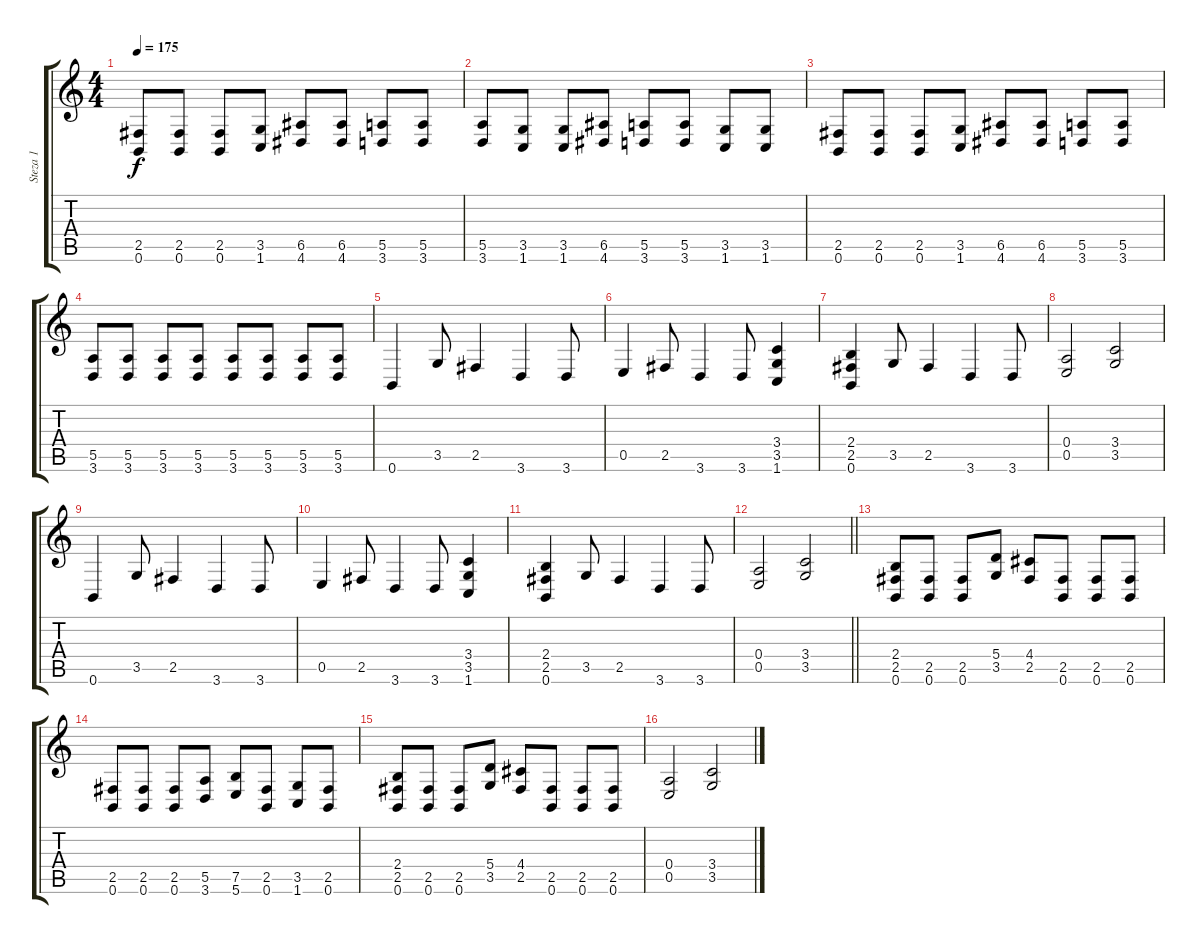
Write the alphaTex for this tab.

\track ("Steza 1" "Steza 1") {instrument distortionguitar}
\staff {score tabs}
\tuning (B3 Gb3 D3 A2 E2 B1) {hide}
\ts (4 4)
\tempo 175
\clef g2
\ks c
(2.5 0.6).8{dy f} (2.5 0.6).8 (2.5 0.6).8 (3.5 1.6).8 (6.5 4.6).8 (6.5 4.6).8 (5.5 3.6).8 (5.5 3.6).8 |
(5.5 3.6).8 (3.5 1.6).8 (3.5 1.6).8 (6.5 4.6).8 (5.5 3.6).8 (5.5 3.6).8 (3.5 1.6).8 (3.5 1.6).8 |
(2.5 0.6).8 (2.5 0.6).8 (2.5 0.6).8 (3.5 1.6).8 (6.5 4.6).8 (6.5 4.6).8 (5.5 3.6).8 (5.5 3.6).8 |
(5.5 3.6).8 (5.5 3.6).8 (5.5 3.6).8 (5.5 3.6).8 (5.5 3.6).8 (5.5 3.6).8 (5.5 3.6).8 (5.5 3.6).8 |
0.6.4 3.5.8 2.5.4 3.6.4 3.6.8 |
0.5.4 2.5.8 3.6.4 3.6.8 (3.4 3.5 1.6).4 |
(2.4 2.5 0.6).4 3.5.8 2.5.4 3.6.4 3.6.8 |
(0.4 0.5).2 (3.4 3.5).2 |
0.6.4 3.5.8 2.5.4 3.6.4 3.6.8 |
0.5.4 2.5.8 3.6.4 3.6.8 (3.4 3.5 1.6).4 |
(2.4 2.5 0.6).4 3.5.8 2.5.4 3.6.4 3.6.8 |
\barLineRight lightlight
(0.4 0.5).2 (3.4 3.5).2 |
\section ("" "")
(2.4 2.5 0.6).8 (2.5 0.6).8 (2.5 0.6).8 (5.4 3.5).8 (4.4 2.5).8 (2.5 0.6).8 (2.5 0.6).8 (2.5 0.6).8 |
(2.5 0.6).8 (2.5 0.6).8 (2.5 0.6).8 (5.5 3.6).8 (7.5 5.6).8 (2.5 0.6).8 (3.5 1.6).8 (2.5 0.6).8 |
(2.4 2.5 0.6).8 (2.5 0.6).8 (2.5 0.6).8 (5.4 3.5).8 (4.4 2.5).8 (2.5 0.6).8 (2.5 0.6).8 (2.5 0.6).8 |
(0.4 0.5).2 (3.4 3.5).2
